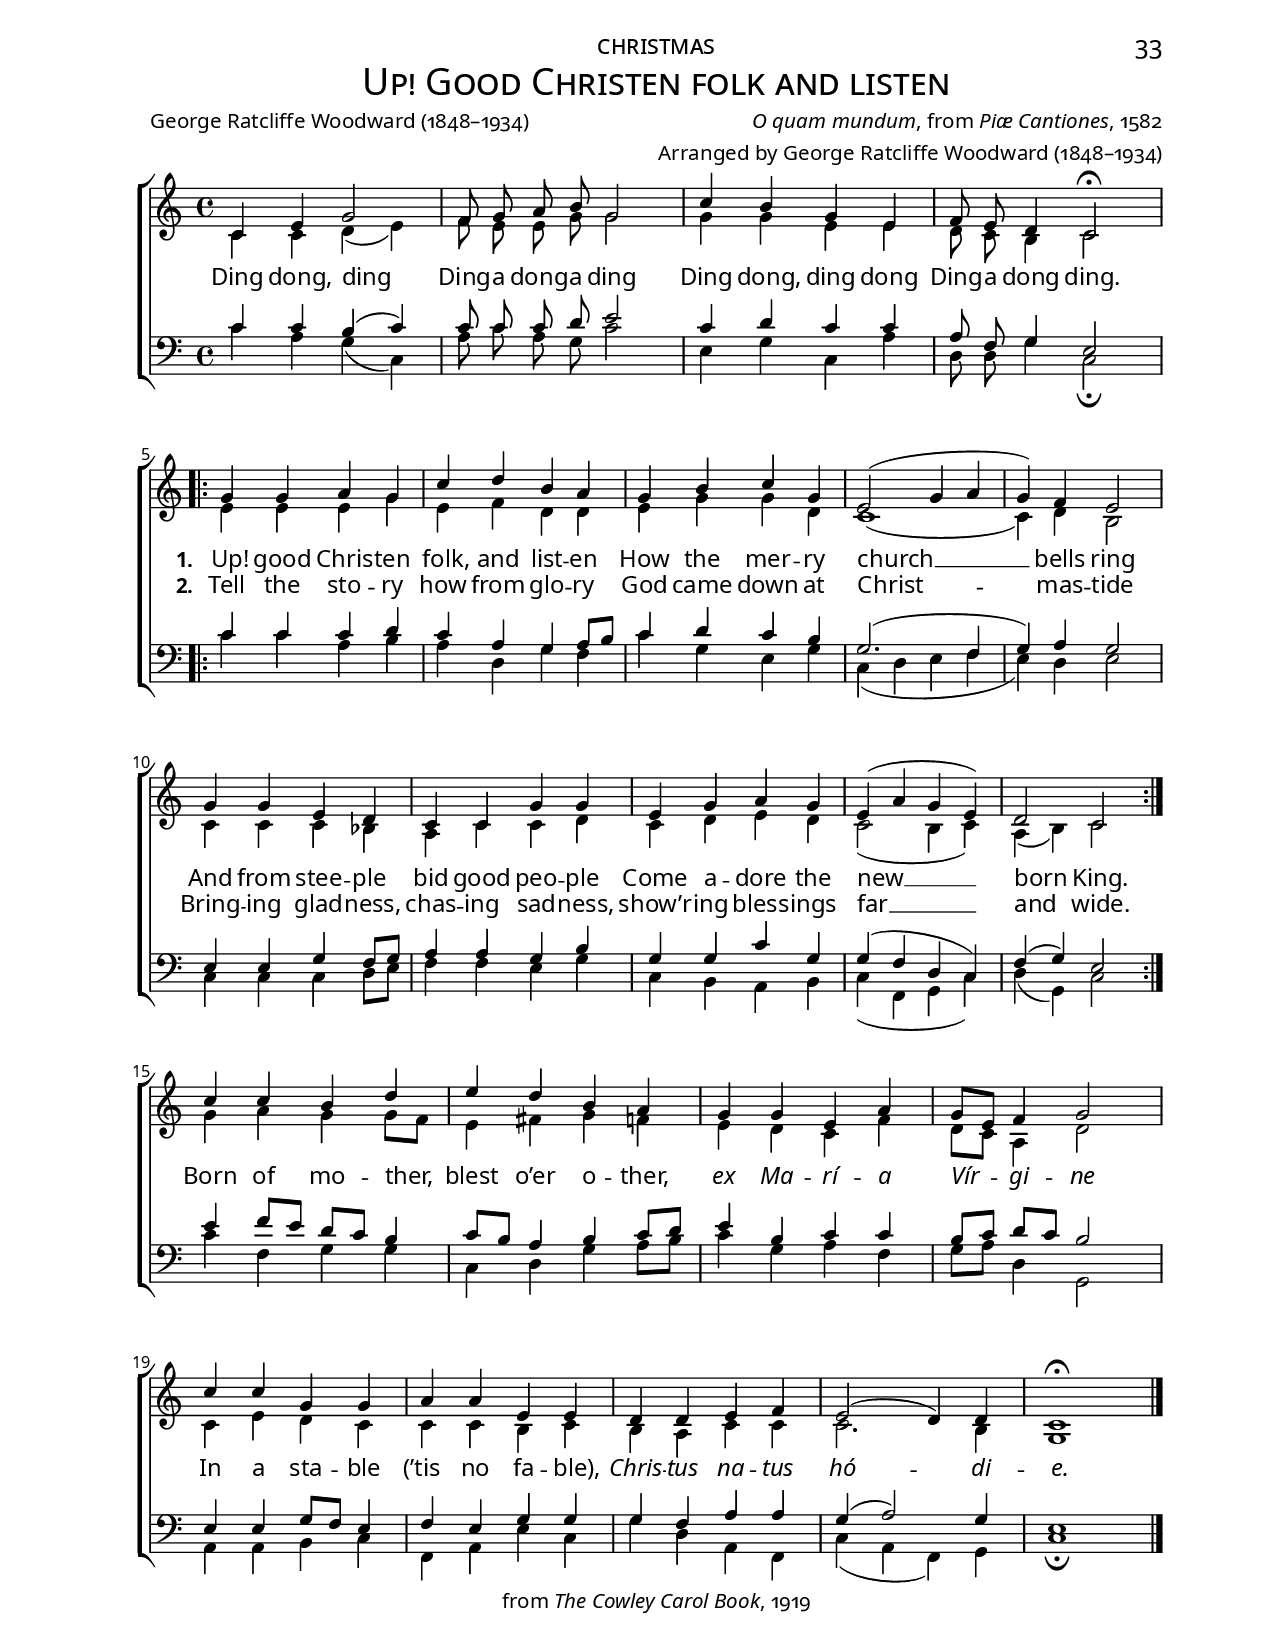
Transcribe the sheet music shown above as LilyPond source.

\version "2.14.2"
\include "util.ly"
 \header {
  title = \markup{\override #'(font-name . "Garamond Premr Pro Smbd Subh"){ \abs-fontsize #18 \smallCapsOldStyle"Up! Good Christen folk and listen"}}
  poet = \markup\oldStyleNum"George Ratcliffe Woodward (1848–1934)"
  composer = \markup \concat{ \italic "O quam mundum" ", from " \italic "Piæ Cantiones" \oldStyleNum", 1582"}
  arranger = \markup\oldStyleNum"Arranged by George Ratcliffe Woodward (1848–1934)"
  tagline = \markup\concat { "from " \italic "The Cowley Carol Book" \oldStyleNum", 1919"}
}
\paper {
  %print-all-headers = ##t
  paper-height = 11\in
  paper-width = 8.5\in
  indent = 0\in
  %system-system-spacing = #'((basic-distance . 10) (padding . 0))
  system-system-spacing =
    #'((basic-distance . 0)
       (minimum-distance . 0)
       (padding . -5.35)
       (stretchability . 100))
  ragged-last-bottom = ##f
  ragged-bottom = ##f
  two-sided = ##t
  inner-margin = 1\in
  outer-margin = 0.75\in
  top-margin = 0.26\in
  bottom-margin = 0.25\in
  first-page-number = #033
  print-first-page-number = ##t
  headerLine = \markup{ \smallCapsOldStyle"christmas"}
  oddHeaderMarkup = \markup\fill-line{
     \abs-fontsize #12.5
     \combine 
        \fill-line{"" \on-the-fly #print-page-number-check-first
        \oldStylePageNum""
        }
        \fill-line{\headerLine}
  }
  evenHeaderMarkup = \markup {
     \abs-fontsize #12.5
     \combine
        \on-the-fly #print-page-number-check-first
        \oldStylePageNum""
        \fill-line{\headerLine}
  }
}
#(set-global-staff-size 18) \paper{ #(define fonts (make-pango-font-tree "Garamond Premr Pro" "Garamond Premr Pro" "Garamond Premr Pro" (/ 18 20))) }
global = {
  \key c \major
  \time 4/4
  \autoBeamOff
}

sopMusic = \relative c' {
  c4 e g2 |
  f8 g a b g2 |
  c4 b g e |
  f8 e d4 c2\fermata \break
  \repeat volta 2 {
    g'4 g a g |
    
    c d b a |
    g b c g |
    e2( g4 a |
    g) f e2 |
    g4 g e d |
    c c g' g |
    
    e g a g |
    e( a g e) |
    d2 c |
  } \break
  c'4 c b d |
  e d b a |
  g g e a |
  
  g8[ e] f4 g2 |
  c4 c g g |
  a a e e |
  d d e f |
  e2( d4) d |
  c1\fermata \bar "|."
}
sopWords = \lyricmode {
  
}

altoMusic = \relative c' {
  c4 c d( e) |
  f8 e e g g2 |
  g4 g e e |
  d8 c b4 c2 |
  e4 e e g |
  
  e f d d |
  e g g d |
  c1( |
  c4) d b2 |
  c4 c c bes |
  a c c d |
  
  c d e d |
  c2( b4 c) |
  a( b) c2 |
  g'4 a g g8[ f] |
  e4 fis g f |
  e d c f |
  
  d8[ c] a4 d2 |
  c4 e d c |
  c c b c |
  b a c c |
  c2. b4 |
  g1 \bar "|."
}
altoWords = \lyricmode {
  \dropLyricsV
  Ding dong, ding
  Ding -- a dong -- a ding
  Ding dong, ding dong
  Ding -- a dong ding.
  
  \set stanza = #"1. "
  Up! good Chris -- ten folk, and list -- en
  How the mer -- ry church __ bells ring
  And from stee -- ple bid good peo -- ple
  Come a -- dore the new __ born King.
  
  \raiseLyrics
  Born of mo -- ther, blest o’er o -- ther,
  \markup\italic ex \markup\italic Ma -- \markup\italic rí -- \markup\italic a
  \markup\italic Vír -- \markup\italic gi -- \markup\italic ne
  In a sta -- ble "(’tis" no fa -- ble),
  \markup\italic Chris -- \markup\italic tus \markup\italic na -- \markup\italic tus \markup\italic hó -- \markup\italic di -- \markup\italic e.
}
altoWordsII = \lyricmode {
  \dropLyricsV
%\markup\italic 
  \repeat unfold 16 {\skip1}
  \set stanza = #"2. "
  Tell the sto -- ry how from glo -- ry
  God came down at Christ -- mas -- tide
  Bring -- ing glad -- ness, chas -- ing sad -- ness,
  show’r -- ing bless -- ings far __ and wide.
}
altoWordsIII = \lyricmode {
  \set stanza = #"3. "
  \set ignoreMelismata = ##t
}
altoWordsIV = \lyricmode {
  \set stanza = #"4. "
  \set ignoreMelismata = ##t
}
altoWordsV = \lyricmode {
  \set stanza = #"5. "
  \set ignoreMelismata = ##t
}
altoWordsVI = \lyricmode {
  \set stanza = #"6. "
  \set ignoreMelismata = ##t
}
tenorMusic = \relative c' {
  c4 c b( c) |
  c8 c c d e2 |
  c4 d c c |
  a8 f g4 e2 |
  c'4 c c d |
  
  c a g a8[ b] |
  c4 d c b |
  g2.( f4 |
  g) a g2 |
  e4 e g f8[ g] |
  a4 a g b |
  
  g g c g |
  g( f d c) |
  f( g) e2 |
  e'4 f8[ e] d[ c] b4 |
  c8[ b] a4 b c8[ d] |
  e4 b c c |
  
  b8[ c] d[ c] b2 |
  e,4 e g8[ f] e4 |
  f e g g |
  g f a a |
  g( a2) g4 |
  e1 \bar "|."
}
tenorWords = \lyricmode {

}

bassMusic = \relative c {
  c'4 a g( c,) |
  a'8 c a g c2 |
  e,4 g c, a' |
  d,8 d g4 c,2\fermata |
  c'4 c a b |
  
  a d, g f |
  c' g e g |
  c,( d e f |
  e) d e2 |
  c4 c c d8[ e] |
  f4 f e g |
  
  c, b a b |
  c( f, g c) |
  d( g,) c2 |
  c'4 f, g g |
  c, d g a8[ b] |
  c4 g a f |
  
  g8[ a] d,4 g,2 |
  a4 a b c |
  f, a e' c |
  g' d a f |
  c'( a f) g |
  c1\fermata \bar "|."
}
bassWords = \lyricmode {

}

pianoRH = \relative c' {
  
}
pianoLH = \relative c' {
  
}

\score {
  <<
   \new ChoirStaff <<
    \new Staff = women <<
      \new Voice = "sopranos" { \voiceOne << \global \sopMusic >> }
      \new Voice = "altos" { \voiceTwo << \global \altoMusic >> }
    >>
    \new Lyrics \with { alignAboveContext = #"women" \override VerticalAxisGroup #'nonstaff-relatedstaff-spacing = #'((basic-distance . 1))} \lyricsto "sopranos" \sopWords
    \new Lyrics = "altosVI"  \with { alignBelowContext = #"women" } \lyricsto "altos" \altoWordsVI
    \new Lyrics = "altosV"  \with { alignBelowContext = #"women" } \lyricsto "altos" \altoWordsV
    \new Lyrics = "altosIV"  \with { alignBelowContext = #"women" } \lyricsto "altos" \altoWordsIV
    \new Lyrics = "altosIII"  \with { alignBelowContext = #"women" } \lyricsto "altos" \altoWordsIII
    \new Lyrics = "altosII"  \with { alignBelowContext = #"women" } \lyricsto "altos" \altoWordsII
    \new Lyrics = "altos"  \with { alignBelowContext = #"women" } \lyricsto "altos" \altoWords
   \new Staff = men <<
      \clef bass
      \new Voice = "tenors" { \voiceOne << \global \tenorMusic >> }
      \new Voice = "basses" { \voiceTwo << \global \bassMusic >> }
    >>
    \new Lyrics \with { alignAboveContext = #"men" \override VerticalAxisGroup #'nonstaff-relatedstaff-spacing = #'((basic-distance . 1)) } \lyricsto "tenors" \tenorWords
    \new Lyrics \with { alignBelowContext = #"men" \override VerticalAxisGroup #'nonstaff-relatedstaff-spacing = #'((basic-distance . 1)) } \lyricsto "basses" \bassWords
  >>
%    \new PianoStaff << \new Staff { \new Voice { \pianoRH } } \new Staff { \clef "bass" \pianoLH } >>
  >>
  \layout {
  \context {
    \Lyrics
    \override LyricText #'font-size = #1.3
  }
    \context {
      \Score
      %\override SpacingSpanner #'base-shortest-duration = #(ly:make-moment 1 8)
      %\override SpacingSpanner #'common-shortest-duration = #(ly:make-moment 1 4)
    }
    \context {
      % Remove all empty staves
      % \Staff \RemoveEmptyStaves \override VerticalAxisGroup #'remove-first = ##t
    }
    \context {
      \Lyrics
      \override LyricText #'X-offset = #center-on-word
    }
  }
}

